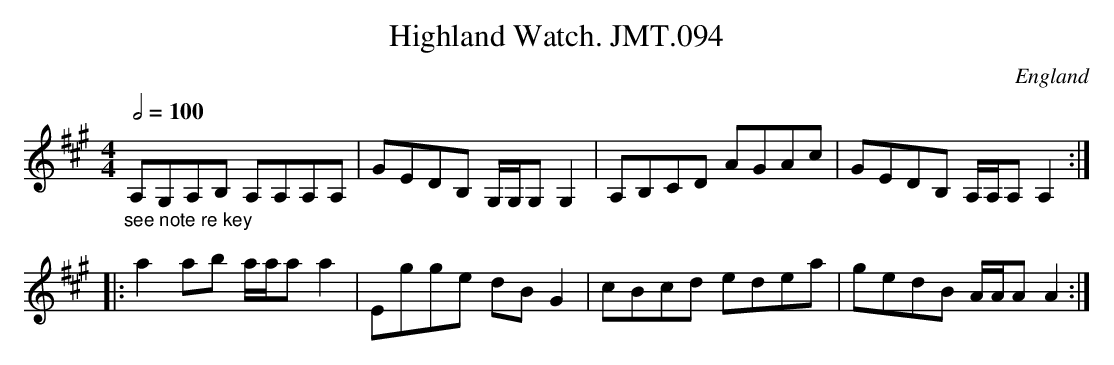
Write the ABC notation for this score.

X:1
T:Highland Watch. JMT.094
M:4/4
L:1/8
Q:1/2=100
O:England
K:A major
"_see note re key"A,G,A,B, A,A,A,A,|GEDB, G,/G,/G,G,2|\
A,B,CD AGAc|GEDB, A,/A,/A,A,2:|!
|:a2ab a/a/aa2|Egge dBG2|cBcd edea|gedB A/A/AA2:|
